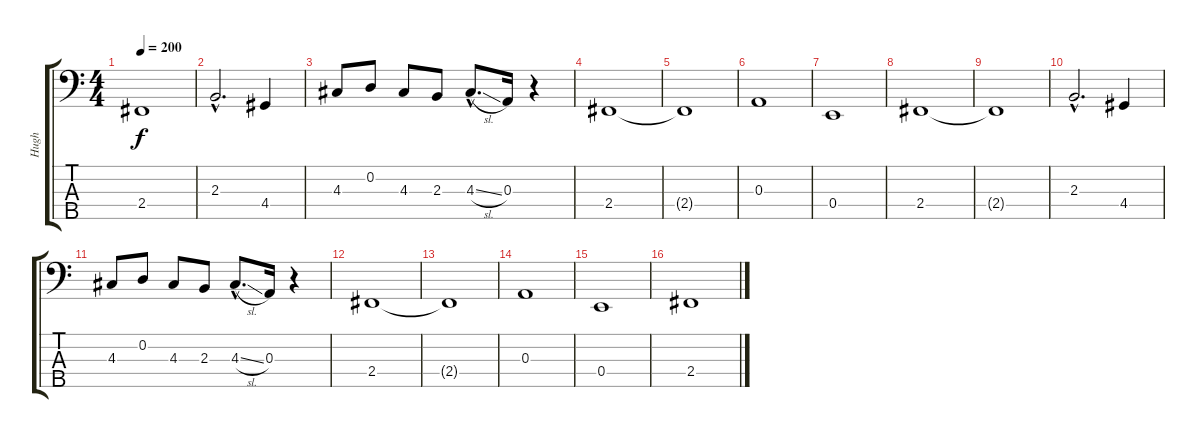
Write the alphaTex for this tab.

\track ("Hugh" "Hugh") {instrument electricbasspick}
\staff {score tabs}
\tuning (G2 D2 A1 E1 B0) {hide}
\ts (4 4)
\tempo 200
\clef f4
\ks c
2.4{t}.1{dy f} |
2.3{hac}.2{d} 4.4.4 |
4.3.8 0.2.8 4.3.8 2.3.8 4.3{sl hac}.8{d} 0.3.16 r.4 |
2.4.1 |
2.4{t}.1 |
0.3.1 |
0.4.1 |
2.4.1 |
2.4{t}.1 |
2.3{hac}.2{d} 4.4.4 |
4.3.8 0.2.8 4.3.8 2.3.8 4.3{sl hac}.8{d} 0.3.16 r.4 |
2.4.1 |
2.4{t}.1 |
0.3.1 |
0.4.1 |
2.4.1
